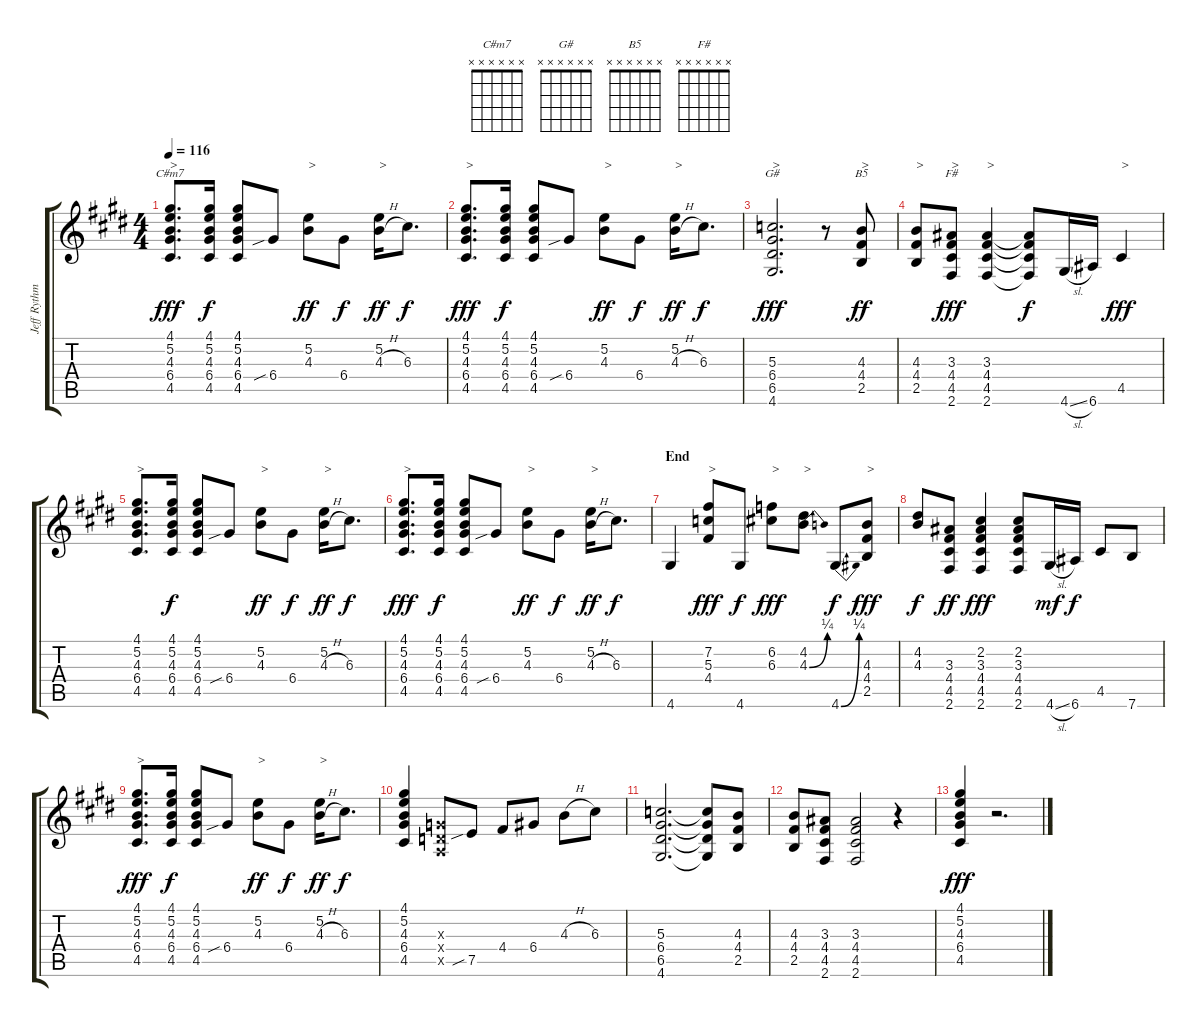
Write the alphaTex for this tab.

\track ("Jeff Rythm" "Jeff Rythm") {instrument distortionguitar}
\staff {score tabs}
\tuning (E4 B3 G3 D3 A2 E2) {hide}
\chord ("C#m7" x x x x x x)
\chord ("G#" x x x x x x)
\chord ("B5" x x x x x x)
\chord ("F#" x x x x x x)
\ts (4 4)
\tempo 116
\clef g2
\ks e
(4.1 5.2 4.3 6.4 4.5).8{d ch "C#m7" txt ">" dy fff} (4.1 5.2 4.3 6.4 4.5).16{dy f} (4.1 5.2 4.3 6.4 4.5).8 6.4{sib}.8 (5.2 4.3).8{txt ">" dy ff} 6.4.8{dy f} (5.2 4.3{h}).16{txt ">" dy ff} 6.3.8{d dy f} |
(4.1 5.2 4.3 6.4 4.5).8{d txt ">" dy fff} (4.1 5.2 4.3 6.4 4.5).16{dy f} (4.1 5.2 4.3 6.4 4.5).8 6.4{sib}.8 (5.2 4.3).8{txt ">" dy ff} 6.4.8{dy f} (5.2 4.3{h}).16{txt ">" dy ff} 6.3.8{d dy f} |
(5.3 6.4 6.5 4.6).2{d ch "G#" txt ">" dy fff} r.8 (4.3 4.4 2.5).8{ch "B5" txt ">" dy ff} |
(4.3 4.4 2.5).8{txt ">"} (3.3 4.4 4.5 2.6).8{ch "F#" txt ">" dy fff} (3.3 4.4 4.5 2.6).4{txt ">"} (3.3{t} 4.4{t} 4.5{t} 2.6{t}).8{dy f} 4.6{sl}.16 6.6.16 4.5.4{txt ">" dy fff} |
(4.1 5.2 4.3 6.4 4.5).8{d txt ">"} (4.1 5.2 4.3 6.4 4.5).16{dy f} (4.1 5.2 4.3 6.4 4.5).8 6.4{sib}.8 (5.2 4.3).8{txt ">" dy ff} 6.4.8{dy f} (5.2 4.3{h}).16{txt ">" dy ff} 6.3.8{d dy f} |
(4.1 5.2 4.3 6.4 4.5).8{d txt ">" dy fff} (4.1 5.2 4.3 6.4 4.5).16{dy f} (4.1 5.2 4.3 6.4 4.5).8 6.4{sib}.8 (5.2 4.3).8{txt ">" dy ff} 6.4.8{dy f} (5.2 4.3{h}).16{txt ">" dy ff} 6.3.8{d dy f} |
\section ("" "End")
4.6.4 (7.2 5.3 4.4).8{txt ">" dy fff} 4.6.8{dy f} (6.2 6.3).8{txt ">" dy fff} (4.2 4.3{be (bend 0 0 60 1)}).8{txt ">"} 4.6{be (bend 0 0 60 1)}.8{dy f} (4.3 4.4 2.5).8{txt ">" dy fff} |
(4.2 4.3).8{dy f} (3.3 4.4 4.5 2.6).8{dy ff} (2.2 3.3 4.4 4.5 2.6).4{dy fff} (2.2 3.3 4.4 4.5 2.6).8 4.6{sl}.16{dy mf} 6.6.16{dy f} 4.5.8 7.6.8 |
(4.1 5.2 4.3 6.4 4.5).8{d txt ">" dy fff} (4.1 5.2 4.3 6.4 4.5).16{dy f} (4.1 5.2 4.3 6.4 4.5).8 6.4{sib}.8 (5.2 4.3).8{txt ">" dy ff} 6.4.8{dy f} (5.2 4.3{h}).16{txt ">" dy ff} 6.3.8{d dy f} |
(4.1 5.2 4.3 6.4 4.5).4 (0.3{x} 0.4{x} 0.5{x}).8 7.5{sib}.8 4.4.8 6.4.8 4.3{h}.8 6.3.8 |
(5.3 6.4 6.5 4.6).2{d} (5.3{t} 6.4{t} 6.5{t} 4.6{t}).8 (4.3 4.4 2.5).8 |
(4.3 4.4 2.5).8 (3.3 4.4 4.5 2.6).8 (3.3 4.4 4.5 2.6).2 r.4 |
(4.1 5.2 4.3 6.4 4.5).4{dy fff} r.2{d}
